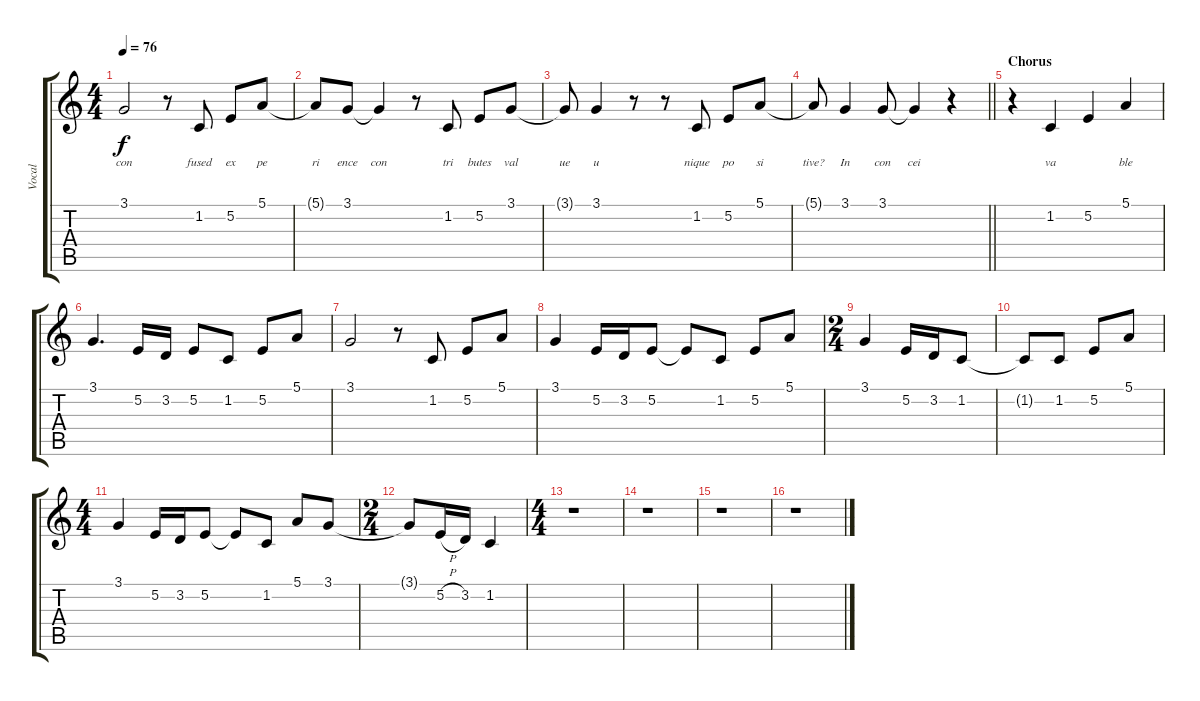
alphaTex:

\track ("Vocal" "Vocal") {instrument acousticgrandpiano}
\staff {score tabs}
\tuning (E4 B3 G3 D3 A2 E2) {hide}
\ts (4 4)
\tempo 76
\clef g2
\ks c
3.1.2{lyrics (0 "con") lyrics (1 "") lyrics (2 "") lyrics (3 "") lyrics (4 "") dy f} r.8 1.2.8{lyrics (0 "fused") lyrics (1 "") lyrics (2 "") lyrics (3 "") lyrics (4 "")} 5.2.8{lyrics (0 "ex") lyrics (1 "") lyrics (2 "") lyrics (3 "") lyrics (4 "")} 5.1.8{lyrics (0 "pe") lyrics (1 "") lyrics (2 "") lyrics (3 "") lyrics (4 "")} |
5.1{t}.8{lyrics (0 "ri") lyrics (1 "") lyrics (2 "") lyrics (3 "") lyrics (4 "")} 3.1.8{lyrics (0 "ence") lyrics (1 "") lyrics (2 "") lyrics (3 "") lyrics (4 "")} 3.1{t}.4{lyrics (0 "con") lyrics (1 "") lyrics (2 "") lyrics (3 "") lyrics (4 "")} r.8 1.2.8{lyrics (0 "tri") lyrics (1 "") lyrics (2 "") lyrics (3 "") lyrics (4 "")} 5.2.8{lyrics (0 "butes") lyrics (1 "") lyrics (2 "") lyrics (3 "") lyrics (4 "")} 3.1.8{lyrics (0 "val") lyrics (1 "") lyrics (2 "") lyrics (3 "") lyrics (4 "")} |
3.1{t}.8{lyrics (0 "ue") lyrics (1 "") lyrics (2 "") lyrics (3 "") lyrics (4 "")} 3.1.4{lyrics (0 "u") lyrics (1 "") lyrics (2 "") lyrics (3 "") lyrics (4 "")} r.8 r.8 1.2.8{lyrics (0 "nique") lyrics (1 "") lyrics (2 "") lyrics (3 "") lyrics (4 "")} 5.2.8{lyrics (0 "po") lyrics (1 "") lyrics (2 "") lyrics (3 "") lyrics (4 "")} 5.1.8{lyrics (0 "si") lyrics (1 "") lyrics (2 "") lyrics (3 "") lyrics (4 "")} |
\barLineRight lightlight
5.1{t}.8{lyrics (0 "tive?") lyrics (1 "") lyrics (2 "") lyrics (3 "") lyrics (4 "")} 3.1.4{lyrics (0 "In") lyrics (1 "") lyrics (2 "") lyrics (3 "") lyrics (4 "")} 3.1.8{lyrics (0 "con") lyrics (1 "") lyrics (2 "") lyrics (3 "") lyrics (4 "")} 3.1{t}.4{lyrics (0 "cei") lyrics (1 "") lyrics (2 "") lyrics (3 "") lyrics (4 "")} r.4 |
\section ("" "Chorus")
r.4 1.2.4{lyrics (0 "va") lyrics (1 "") lyrics (2 "") lyrics (3 "") lyrics (4 "")} 5.2.4{lyrics (0 "") lyrics (1 "") lyrics (2 "") lyrics (3 "") lyrics (4 "")} 5.1.4{lyrics (0 "ble") lyrics (1 "") lyrics (2 "") lyrics (3 "") lyrics (4 "")} |
3.1.4{d} 5.2.16 3.2.16 5.2.8 1.2.8 5.2.8 5.1.8 |
3.1.2 r.8 1.2.8 5.2.8 5.1.8 |
3.1.4 5.2.16 3.2.16 5.2.8 5.2{t}.8 1.2.8 5.2.8 5.1.8 |
\ts (2 4)
3.1.4 5.2.16 3.2.16 1.2.8 |
1.2{t}.8 1.2.8 5.2.8 5.1.8 |
\ts (4 4)
3.1.4 5.2.16 3.2.16 5.2.8 5.2{t}.8 1.2.8 5.1.8 3.1.8 |
\ts (2 4)
3.1{t}.8 5.2{h}.16 3.2.16 1.2.4 |
\ts (4 4)
r.1 |
r.1 |
r.1 |
r.1
